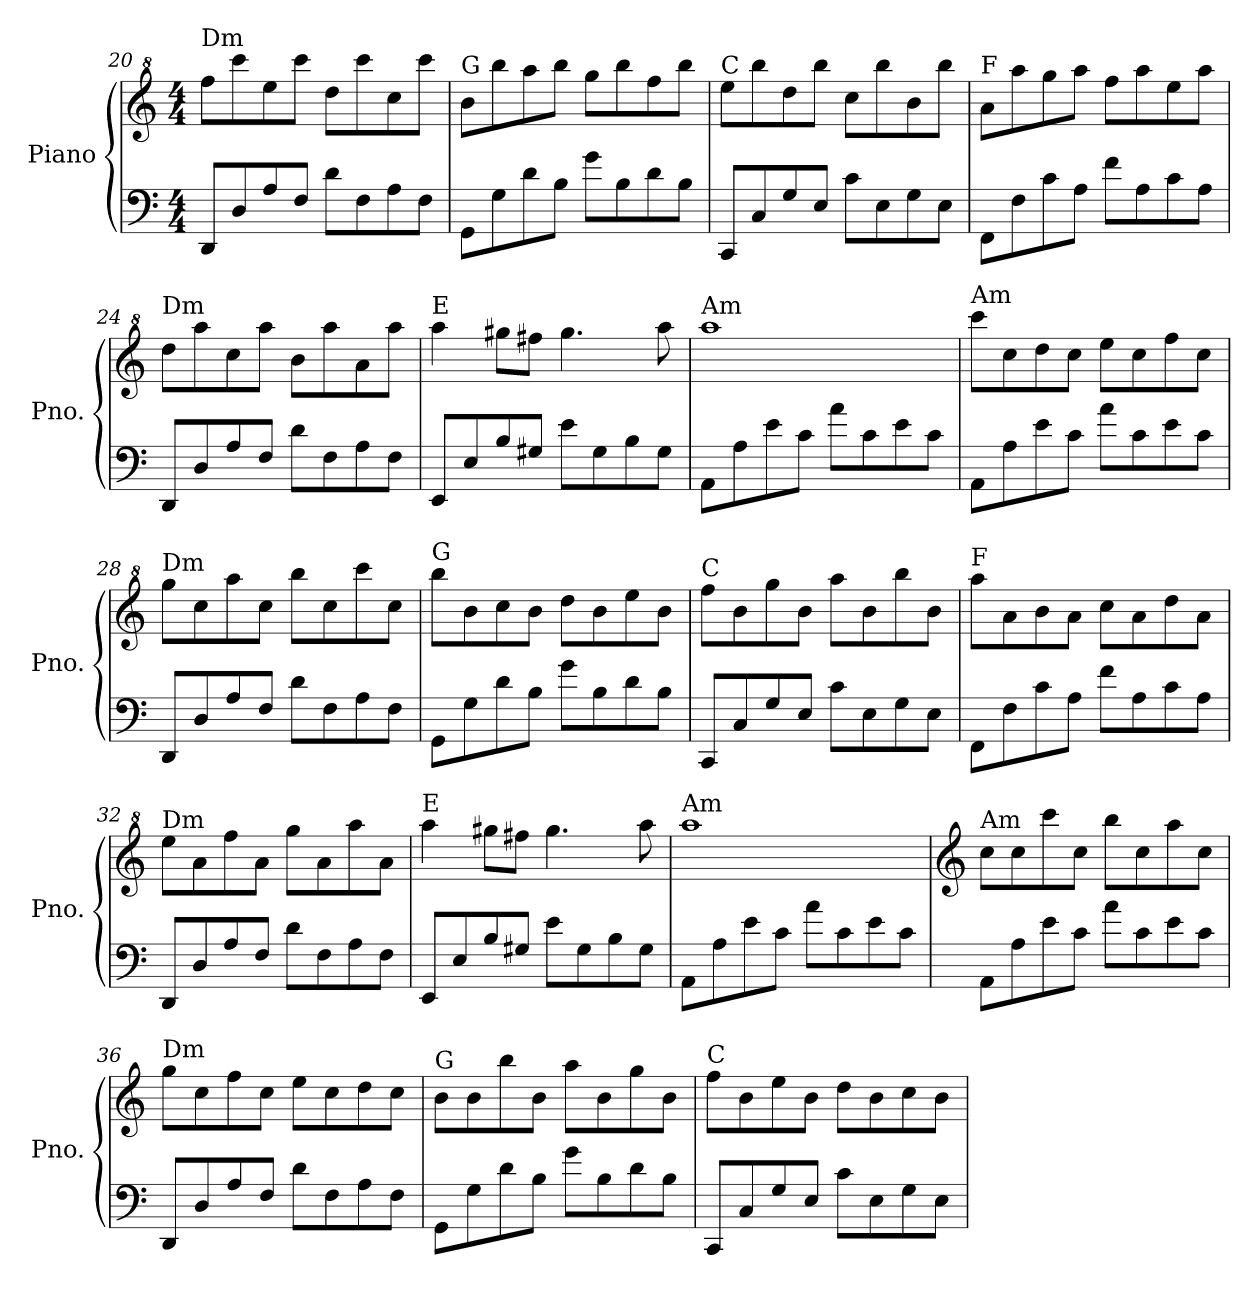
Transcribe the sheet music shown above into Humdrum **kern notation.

**kern	**kern
*part1	*part1
*staff2	*staff1
*I"Piano	*
*I'Pno.	*
!!LO:LB:g=z
*clefF4	*clefG^2
*k[]	*k[]
*M4/4	*M4/4
=20	=20
!	!LO:TX:a:t=Dm
8DD/L	8fff\L
8D/	8cccc\
8A/	8eee\
8F/J	8cccc\J
8d\L	8ddd\L
8F\	8cccc\
8A\	8ccc\
8F\J	8cccc\J
=21	=21
!	!LO:TX:a:t=G
8GG\L	8bb\L
8G\	8bbb\
8d\	8aaa\
8B\J	8bbb\J
8g\L	8ggg\L
8B\	8bbb\
8d\	8fff\
8B\J	8bbb\J
=22	=22
!	!LO:TX:a:t=C
8CC/L	8eee\L
8C/	8bbb\
8G/	8ddd\
8E/J	8bbb\J
8c\L	8ccc\L
8E\	8bbb\
8G\	8bb\
8E\J	8bbb\J
=23	=23
!	!LO:TX:a:t=F
8FF\L	8aa\L
8F\	8aaa\
8c\	8ggg\
8A\J	8aaa\J
8f\L	8fff\L
8A\	8aaa\
8c\	8eee\
8A\J	8aaa\J
!!LO:PB:g=z
=24	=24
!	!LO:TX:a:t=Dm
8DD/L	8ddd\L
8D/	8aaa\
8A/	8ccc\
8F/J	8aaa\J
8d\L	8bb\L
8F\	8aaa\
8A\	8aa\
8F\J	8aaa\J
=25	=25
!	!LO:TX:a:t=E
8EE/L	4aaa\
8E/	.
8B/	8ggg#X\L
8G#X/J	8fff#X\J
8e\L	4.ggg#\
8G#\	.
8B\	.
8G#\J	8aaa\
=26	=26
!	!LO:TX:a:t=Am
8AA\L	1aaa
8A\	.
8e\	.
8c\J	.
8a\L	.
8c\	.
8e\	.
8c\J	.
=27	=27
!	!LO:TX:a:t=Am
8AA\L	8cccc\L
8A\	8ccc\
8e\	8ddd\
8c\J	8ccc\J
8a\L	8eee\L
8c\	8ccc\
8e\	8fff\
8c\J	8ccc\J
=28	=28
!	!LO:TX:a:t=Dm
8DD/L	8ggg\L
8D/	8ccc\
8A/	8aaa\
8F/J	8ccc\J
8d\L	8bbb\L
8F\	8ccc\
8A\	8cccc\
8F\J	8ccc\J
!!LO:LB:g=z
=29	=29
!	!LO:TX:a:t=G
8GG\L	8bbb\L
8G\	8bb\
8d\	8ccc\
8B\J	8bb\J
8g\L	8ddd\L
8B\	8bb\
8d\	8eee\
8B\J	8bb\J
=30	=30
!	!LO:TX:a:t=C
8CC/L	8fff\L
8C/	8bb\
8G/	8ggg\
8E/J	8bb\J
8c\L	8aaa\L
8E\	8bb\
8G\	8bbb\
8E\J	8bb\J
=31	=31
!	!LO:TX:a:t=F
8FF\L	8aaa\L
8F\	8aa\
8c\	8bb\
8A\J	8aa\J
8f\L	8ccc\L
8A\	8aa\
8c\	8ddd\
8A\J	8aa\J
=32	=32
!	!LO:TX:a:t=Dm
8DD/L	8eee\L
8D/	8aa\
8A/	8fff\
8F/J	8aa\J
8d\L	8ggg\L
8F\	8aa\
8A\	8aaa\
8F\J	8aa\J
=33	=33
!	!LO:TX:a:t=E
8EE/L	4aaa\
8E/	.
8B/	8ggg#X\L
8G#X/J	8fff#X\J
8e\L	4.ggg#\
8G#\	.
8B\	.
8G#\J	8aaa\
!!LO:LB:g=z
=34	=34
!	!LO:TX:a:t=Am
8AA\L	1aaa
8A\	.
8e\	.
8c\J	.
8a\L	.
8c\	.
8e\	.
8c\J	.
=35	=35
*	*clefG2
!	!LO:TX:a:t=Am
8AA\L	8cc\L
8A\	8cc\
8e\	8ccc\
8c\J	8cc\J
8a\L	8bb\L
8c\	8cc\
8e\	8aa\
8c\J	8cc\J
=36	=36
!	!LO:TX:a:t=Dm
8DD/L	8gg\L
8D/	8cc\
8A/	8ff\
8F/J	8cc\J
8d\L	8ee\L
8F\	8cc\
8A\	8dd\
8F\J	8cc\J
=37	=37
!	!LO:TX:a:t=G
8GG\L	8b\L
8G\	8b\
8d\	8bb\
8B\J	8b\J
8g\L	8aa\L
8B\	8b\
8d\	8gg\
8B\J	8b\J
=38	=38
!	!LO:TX:a:t=C
8CC/L	8ff\L
8C/	8b\
8G/	8ee\
8E/J	8b\J
8c\L	8dd\L
8E\	8b\
8G\	8cc\
8E\J	8b\J
=	=
*-	*-
